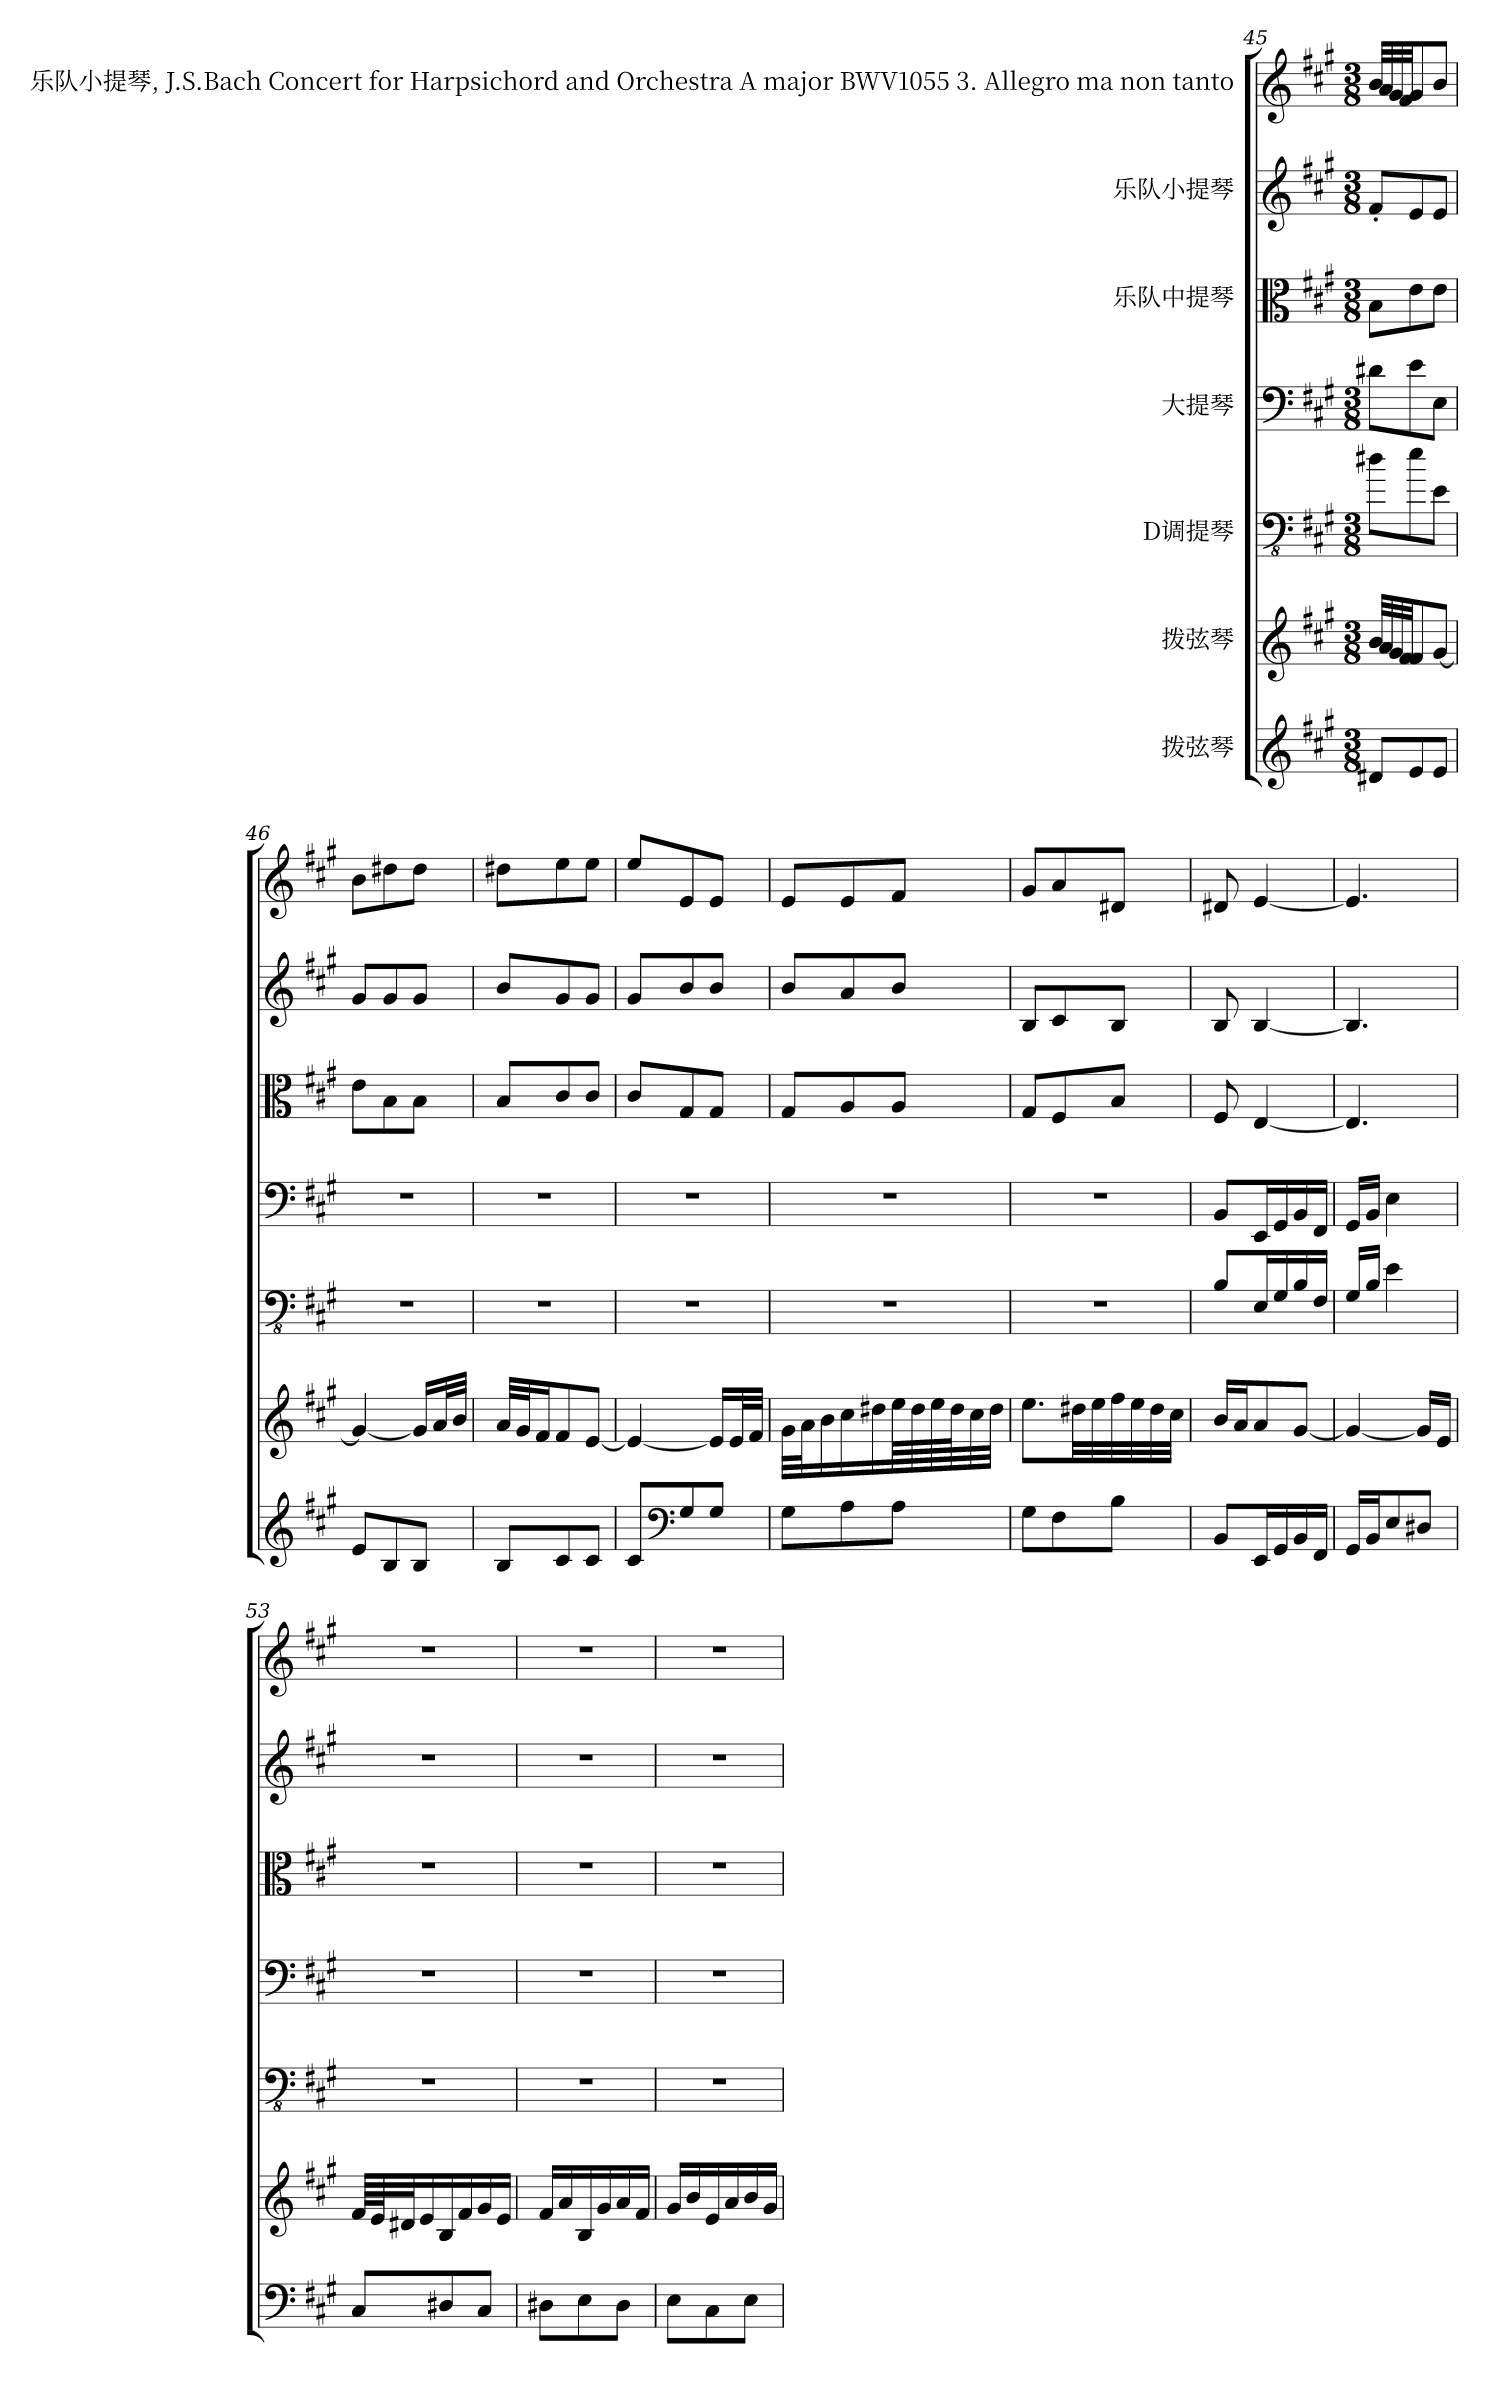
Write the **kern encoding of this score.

**kern	**kern	**kern	**kern	**kern	**kern	**kern
*part7	*part6	*part5	*part4	*part3	*part2	*part1
*staff7	*staff6	*staff5	*staff4	*staff3	*staff2	*staff1
*I"拨弦琴	*I"拨弦琴	*I"D调提琴	*I"大提琴	*I"乐队中提琴	*I"乐队小提琴	*I"乐队小提琴, J.S.Bach Concert for Harpsichord and Orchestra A major BWV1055 3. Allegro ma non tanto
*clefG2	*clefG2	*clefFv4	*clefF4	*clefC3	*clefG2	*clefG2
*	*	*ITrd7c12	*	*	*	*
*k[f#c#g#]	*k[f#c#g#]	*k[f#c#g#]	*k[f#c#g#]	*k[f#c#g#]	*k[f#c#g#]	*k[f#c#g#]
*M3/8	*M3/8	*M3/8	*M3/8	*M3/8	*M3/8	*M3/8
=45	=45	=45	=45	=45	=45	=45
8d#X/L	32b/LLL	8D#X\L	8d#X\L	8B\L	8f#'/L	32b/LLL
.	32a/	.	.	.	.	32a/
.	32g#/	.	.	.	.	32g#/
.	32f#/JJ	.	.	.	.	32f#/JJ
8e/	8f#/	8E\	8e\	8e\	8e/	8g#/
8e/J	[8g#/J	8EE\J	8E\J	8e\J	8e/J	8b/J
!!LO:PB:g=z
=46	=46	=46	=46	=46	=46	=46
8e/L	4g#/_	4.r	4.r	8e\L	8g#/L	8b\L
8B/	.	.	.	8B\	8g#/	8dd#X\
8B/J	16g#/LL]	.	.	8B\J	8g#/J	8dd#\J
.	32a/L	.	.	.	.	.
.	32b/JJJ	.	.	.	.	.
=47	=47	=47	=47	=47	=47	=47
8B/L	32a/LLL	4.r	4.r	8B/L	8b/L	8dd#X\L
.	32g#/J	.	.	.	.	.
.	16f#/J	.	.	.	.	.
8c#/	8f#/	.	.	8c#/	8g#/	8ee\
8c#/J	[8e/J	.	.	8c#/J	8g#/J	8ee\J
=48	=48	=48	=48	=48	=48	=48
8c#/L	4e/_	4.r	4.r	8c#/L	8g#/L	8ee/L
*clefF4	*	*	*	*	*	*
8G#/	.	.	.	8G#/	8b/	8e/
8G#/J	16e/LL]	.	.	8G#/J	8b/J	8e/J
.	32e/L	.	.	.	.	.
.	32f#/JJJ	.	.	.	.	.
=49	=49	=49	=49	=49	=49	=49
8G#\L	32g#\LLL	4.r	4.r	8G#/L	8b/L	8e/L
.	32a\J	.	.	.	.	.
.	16b\	.	.	.	.	.
8A\	16cc#\	.	.	8A/	8a/	8e/
.	16dd#X\	.	.	.	.	.
8A\J	64ee\LL	.	.	8A/J	8b/J	8f#/J
.	64dd#\	.	.	.	.	.
.	64ee\	.	.	.	.	.
.	64dd#\J	.	.	.	.	.
.	32cc#\	.	.	.	.	.
.	32dd#\JJJ	.	.	.	.	.
=50	=50	=50	=50	=50	=50	=50
8G#\L	8.ee\L	4.r	4.r	8G#/L	8B/L	8g#/L
8F#\	.	.	.	8F#/	8c#/	8a/
.	32dd#X\LL	.	.	.	.	.
.	32ee\	.	.	.	.	.
8B\J	32ff#\	.	.	8B/J	8B/J	8d#X/J
.	32ee\	.	.	.	.	.
.	32dd#\	.	.	.	.	.
.	32cc#\JJJ	.	.	.	.	.
!!LO:PB:g=z
=51	=51	=51	=51	=51	=51	=51
8BB/L	16b/LL	8BBB/L	8BB/L	8F#/	8B/	8d#X/
.	16a/J	.	.	.	.	.
16EE/L	8a/	16EEE/L	16EE/L	[4E/	[4B/	[4e/
16GG#/	.	16GGG#/	16GG#/	.	.	.
16BB/	[8g#/J	16BBB/	16BB/	.	.	.
16FF#/JJ	.	16FFF#/JJ	16FF#/JJ	.	.	.
=52	=52	=52	=52	=52	=52	=52
16GG#/LL	4g#/_	16GGG#/LL	16GG#/LL	4.E/]	4.B/]	4.e/]
16BB/J	.	16BBB/JJ	16BB/JJ	.	.	.
8E/	.	4EE\	4E\	.	.	.
8D#X/J	16g#/LL]	.	.	.	.	.
.	16e/JJ	.	.	.	.	.
=53	=53	=53	=53	=53	=53	=53
8C#/L	64f#/LLLL	4.r	4.r	4.r	4.r	4.r
.	64e/J	.	.	.	.	.
.	32d#X/J	.	.	.	.	.
.	16e/	.	.	.	.	.
8D#X/	16B/	.	.	.	.	.
.	16f#/	.	.	.	.	.
8C#/J	16g#/	.	.	.	.	.
.	16e/JJ	.	.	.	.	.
=54	=54	=54	=54	=54	=54	=54
8D#X\L	16f#/LL	4.r	4.r	4.r	4.r	4.r
.	16a/	.	.	.	.	.
8E\	16B/	.	.	.	.	.
.	16g#/	.	.	.	.	.
8D#\J	16a/	.	.	.	.	.
.	16f#/JJ	.	.	.	.	.
=55	=55	=55	=55	=55	=55	=55
8E\L	16g#/LL	4.r	4.r	4.r	4.r	4.r
.	16b/	.	.	.	.	.
8C#\	16e/	.	.	.	.	.
.	16a/	.	.	.	.	.
8E\J	16b/	.	.	.	.	.
.	16g#/JJ	.	.	.	.	.
=	=	=	=	=	=	=
*-	*-	*-	*-	*-	*-	*-
